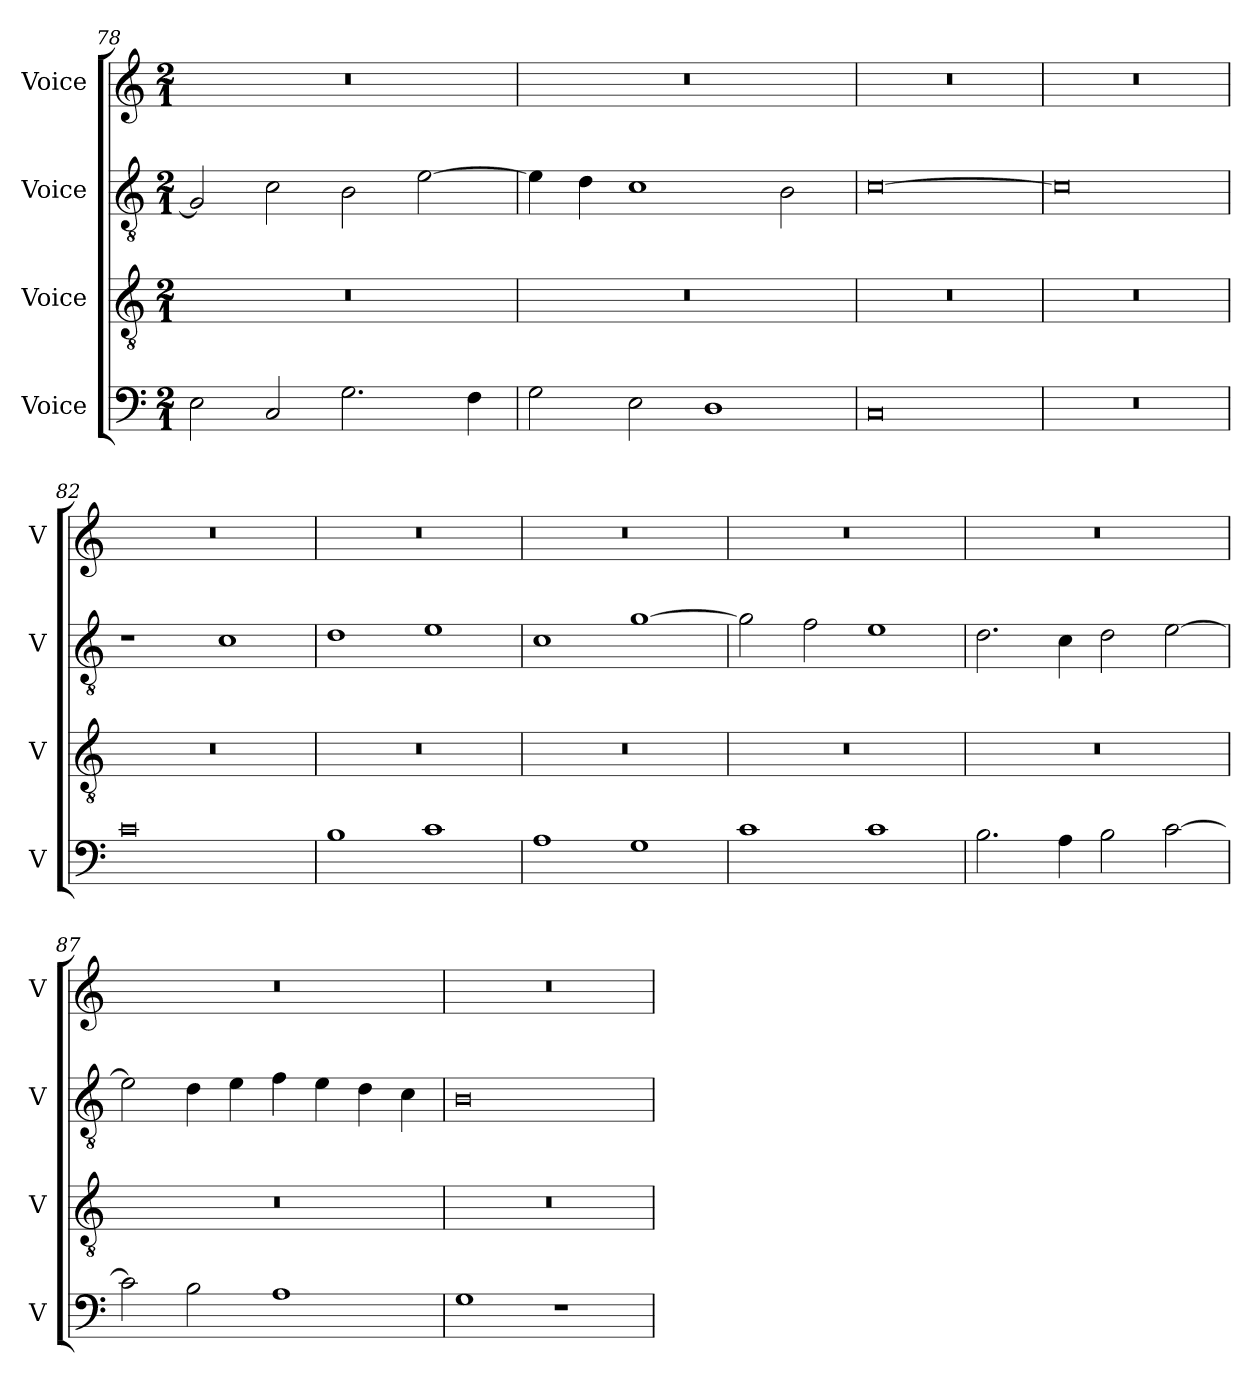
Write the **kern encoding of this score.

**kern	**kern	**kern	**kern
*part4	*part3	*part2	*part1
*staff4	*staff3	*staff2	*staff1
*I"Voice	*I"Voice	*I"Voice	*I"Voice
*I'V	*I'V	*I'V	*I'V
*clefF4	*clefGv2	*clefGv2	*clefG2
*k[]	*k[]	*k[]	*k[]
*M2/1	*M2/1	*M2/1	*M2/1
=78	=78	=78	=78
2E\	0r	2G/]	0r
2C/	.	2c\	.
2.G\	.	2B\	.
.	.	[2e\	.
4F\	.	.	.
=79	=79	=79	=79
2G\	0r	4e\]	0r
.	.	4d\	.
2E\	.	1c	.
1D	.	.	.
.	.	2B\	.
!!LO:LB:g=z
=80	=80	=80	=80
0C	0r	[0c	0r
=81	=81	=81	=81
0r	0r	0c]	0r
=82	=82	=82	=82
0c	0r	1r	0r
.	.	1c	.
=83	=83	=83	=83
1B	0r	1d	0r
1c	.	1e	.
=84	=84	=84	=84
1A	0r	1c	0r
1G	.	[1g	.
!!LO:PB:g=z
=85	=85	=85	=85
1c	0r	2g\]	0r
.	.	2f\	.
1c	.	1e	.
=86	=86	=86	=86
2.B\	0r	2.d\	0r
4A\	.	4c\	.
2B\	.	2d\	.
[2c\	.	[2e\	.
=87	=87	=87	=87
2c\]	0r	2e\]	0r
2B\	.	4d\	.
.	.	4e\	.
1A	.	4f\	.
.	.	4e\	.
.	.	4d\	.
.	.	4c\	.
=88	=88	=88	=88
1G	0r	0B	0r
1r	.	.	.
=	=	=	=
*-	*-	*-	*-
